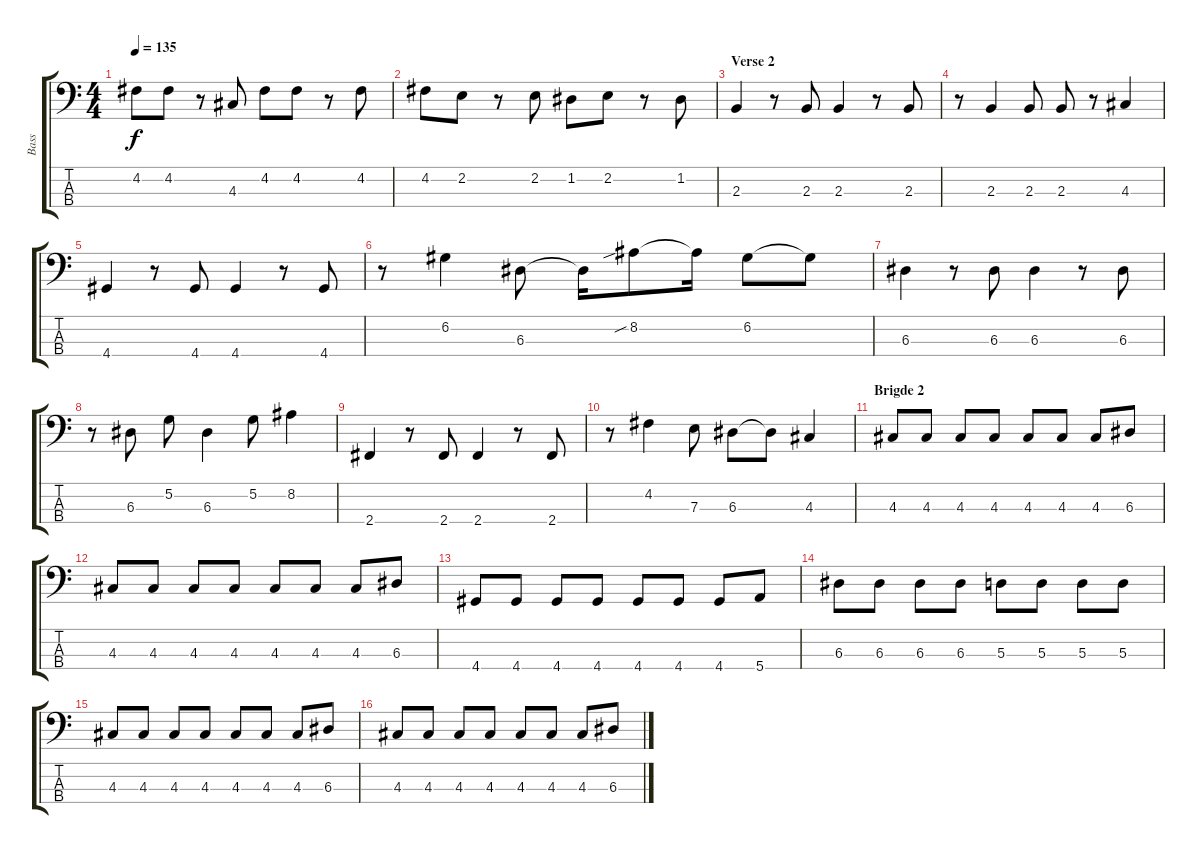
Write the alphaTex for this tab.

\track ("Bass" "Bass") {instrument electricbassfinger}
\staff {score tabs}
\tuning (G2 D2 A1 E1) {hide}
\ts (4 4)
\tempo 135
\clef f4
\ks c
4.2.8{dy f} 4.2.8 r.8 4.3.8 4.2.8 4.2.8 r.8 4.2.8 |
4.2.8 2.2.8 r.8 2.2.8 1.2.8 2.2.8 r.8 1.2.8 |
\section ("" "Verse 2")
2.3.4 r.8 2.3.8 2.3.4 r.8 2.3.8 |
r.8 2.3.4 2.3.8 2.3.8 r.8 4.3.4 |
4.4.4 r.8 4.4.8 4.4.4 r.8 4.4.8 |
r.8 6.2.4 6.3.8 6.3{t}.16 8.2{sib}.8 8.2{t}.16 6.2.8 6.2{t}.8 |
6.3.4 r.8 6.3.8 6.3.4 r.8 6.3.8 |
r.8 6.3.8 5.2.8 6.3.4 5.2.8 8.2.4 |
2.4.4 r.8 2.4.8 2.4.4 r.8 2.4.8 |
r.8 4.2.4 7.3.8 6.3.8 6.3{t}.8 4.3.4 |
\section ("" "Brigde 2")
4.3.8 4.3.8 4.3.8 4.3.8 4.3.8 4.3.8 4.3.8 6.3.8 |
4.3.8 4.3.8 4.3.8 4.3.8 4.3.8 4.3.8 4.3.8 6.3.8 |
4.4.8 4.4.8 4.4.8 4.4.8 4.4.8 4.4.8 4.4.8 5.4.8 |
6.3.8 6.3.8 6.3.8 6.3.8 5.3.8 5.3.8 5.3.8 5.3.8 |
4.3.8 4.3.8 4.3.8 4.3.8 4.3.8 4.3.8 4.3.8 6.3.8 |
4.3.8 4.3.8 4.3.8 4.3.8 4.3.8 4.3.8 4.3.8 6.3.8
